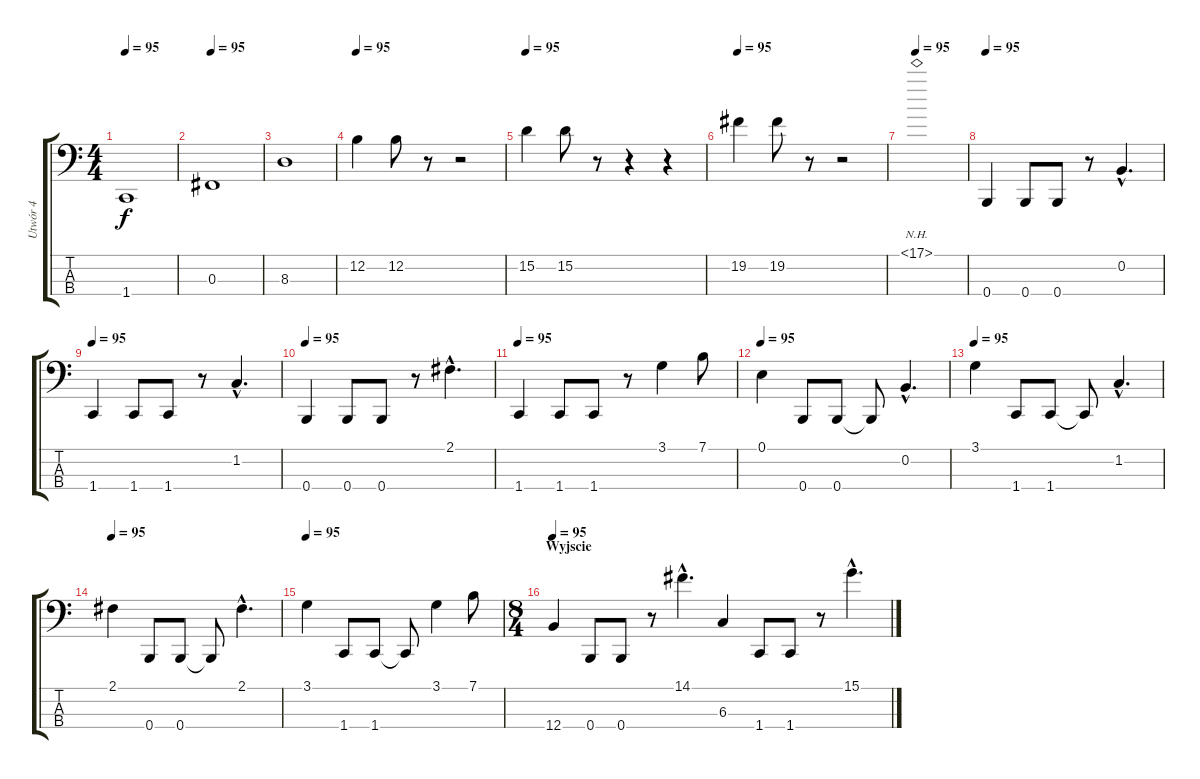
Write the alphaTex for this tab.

\track ("Utwór 4" "Utwór 4") {instrument electricbasspick}
\staff {score tabs}
\tuning (E2 B1 Gb1 B0) {hide}
\ts (4 4)
\tempo 95
\clef f4
\ks c
1.4.1{dy f} |
\tempo 95
0.3.1 |
8.3.1 |
\tempo 95
12.2.4 12.2.8 r.8 r.2 |
\tempo 95
15.2.4 15.2.8 r.8 r.4 r.4 |
\tempo 95
19.2.4 19.2.8 r.8 r.2 |
\tempo 95
17.1{nh}.1 |
\tempo 95
0.4.4 0.4.8 0.4.8 r.8 0.2{hac}.4{d} |
\tempo 95
1.4.4 1.4.8 1.4.8 r.8 1.2{hac}.4{d} |
\tempo 95
0.4.4 0.4.8 0.4.8 r.8 2.1{hac}.4{d} |
\tempo 95
1.4.4 1.4.8 1.4.8 r.8 3.1.4 7.1.8 |
\tempo 95
0.1.4 0.4.8 0.4.8 0.4{t}.8 0.2{hac}.4{d} |
\tempo 95
3.1.4 1.4.8 1.4.8 1.4{t}.8 1.2{hac}.4{d} |
\tempo 95
2.1.4 0.4.8 0.4.8 0.4{t}.8 2.1{hac}.4{d} |
\tempo 95
3.1.4 1.4.8 1.4.8 1.4{t}.8 3.1.4 7.1.8 |
\ts (8 4)
\section ("" "Wyjscie")
\tempo 95
12.4.4 0.4.8 0.4.8 r.8 14.1{hac}.4{d} 6.3.4 1.4.8 1.4.8 r.8 15.1{hac}.4{d}
